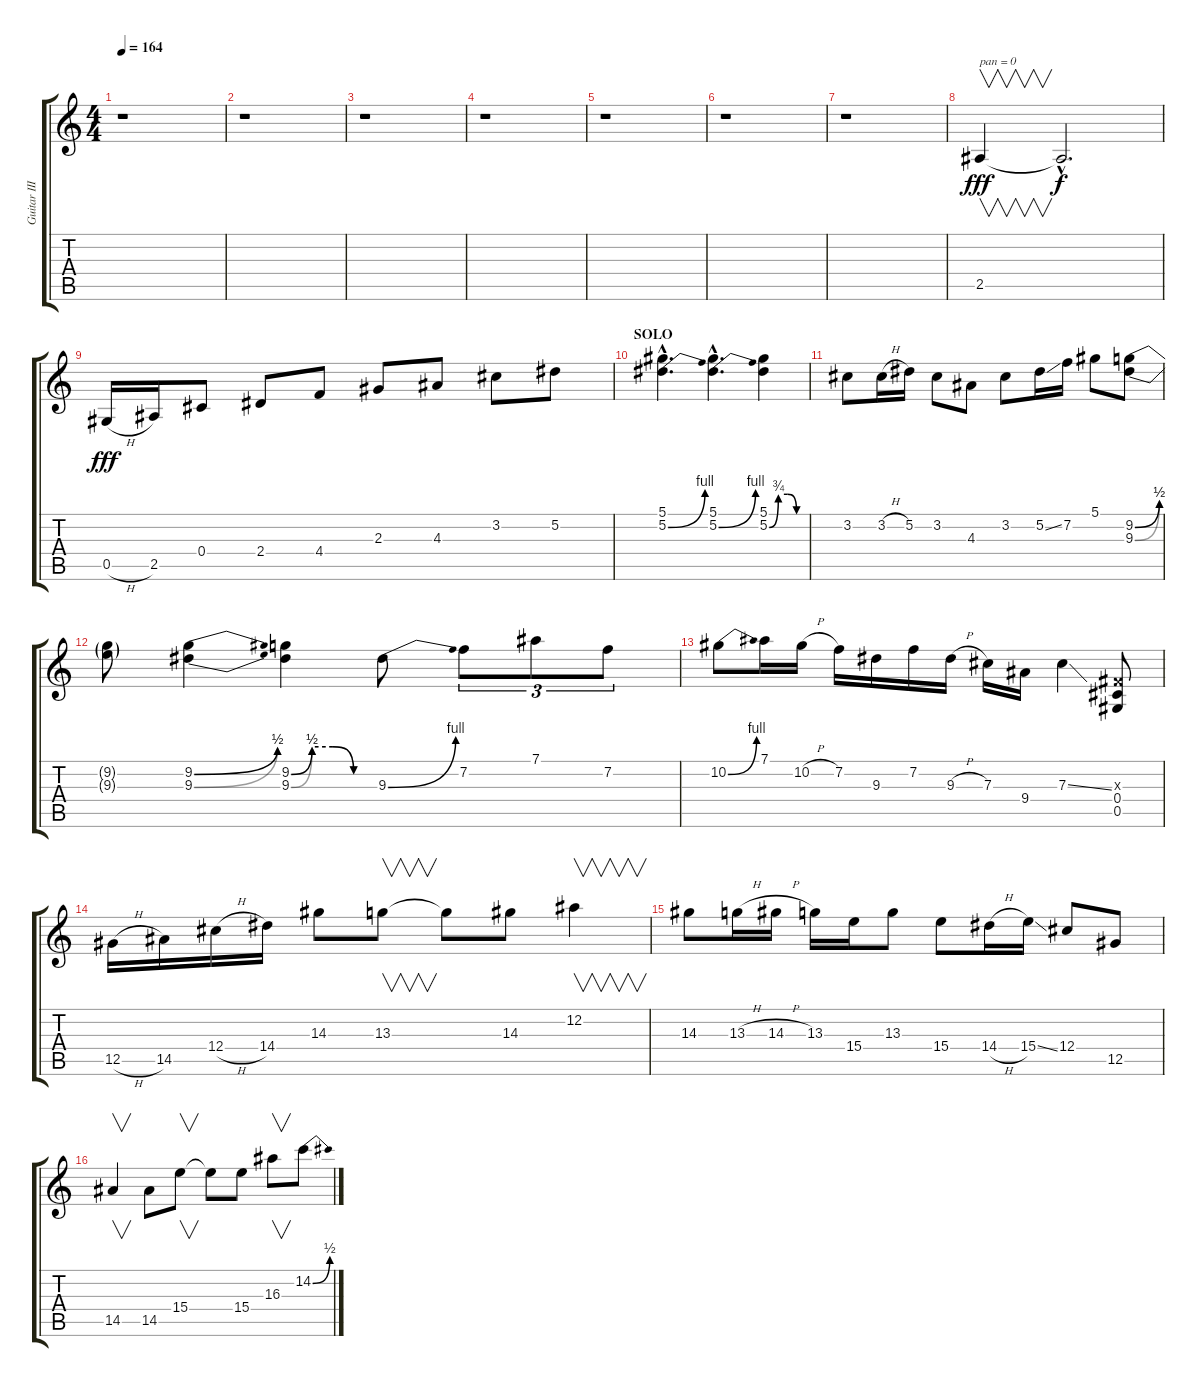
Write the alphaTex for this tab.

\track ("Guitar III" "Guitar III") {instrument distortionguitar}
\staff {score tabs}
\tuning (Eb4 Bb3 Gb3 Db3 Ab2 Eb2) {hide}
\ts (4 4)
\tempo 164
\clef g2
\ks c
r.1{dy fff} |
r.1 |
r.1 |
r.1 |
r.1 |
r.1 |
r.1 |
2.5.4{v txt "pan = 0" volume 16 balance 8 instrument distortionguitar} 2.5{hac t}.2{d dy f} |
0.5{h}.16{dy fff} 2.5.16 0.4.8 2.4.8 4.4.8 2.3.8 4.3.8 3.2.8 5.2.8 |
\section ("" "SOLO")
(5.1{hac} 5.2{be (bend 0 0 60 4) hac}).4{d} (5.1{hac} 5.2{be (bend 0 0 60 4) hac}).4{d} (5.1 5.2{be (custom 0 0 15 3 30 3 45 0 60 0)}).4 |
3.2.8 3.2{h}.16 5.2.16 3.2.8 4.3.8 3.2.8 5.2{ss}.16 7.2.16 5.1.8 (9.2{be (bend 0 0 60 2)} 9.3{be (bend 0 0 60 2)}).8 |
(9.2{t} 9.3{t}).8 (9.2{be (bend 0 0 60 2)} 9.3{be (bend 0 0 60 2)}).4 (9.2{be (custom 0 0 15 2 30 2 45 0 60 0)} 9.3{be (custom 0 0 15 2 30 2 45 0 60 0)}).4 9.3{be (bend 0 0 60 4)}.8 7.2.8{tu (3 2)} 7.1.8{tu (3 2)} 7.2.8{tu (3 2)} |
10.2{be (bend 0 0 60 4)}.8 7.1.16 10.2{h}.16 7.2.16 9.3.16 7.2.16 9.3{h}.16 7.3.16 9.4.16 7.3{ss}.4 (0.3{x} 0.4 0.5).8 |
12.5{h}.16 14.5.16 12.4{h}.16 14.4.16 14.3.8 13.3.8{v} 13.3{t}.8 14.3.8 12.2.4{v} |
14.3.8 13.3{h}.16 14.3{h}.16 13.3.16 15.4.16 13.3.8 15.4.8 14.4{h}.16 15.4{ss}.16 12.4.8 12.5.8 |
14.5.4{v} 14.5.8 15.4.8{v} 15.4{t}.8 15.4.8 16.3.8{v} 14.2{be (bend 0 0 60 2)}.8
